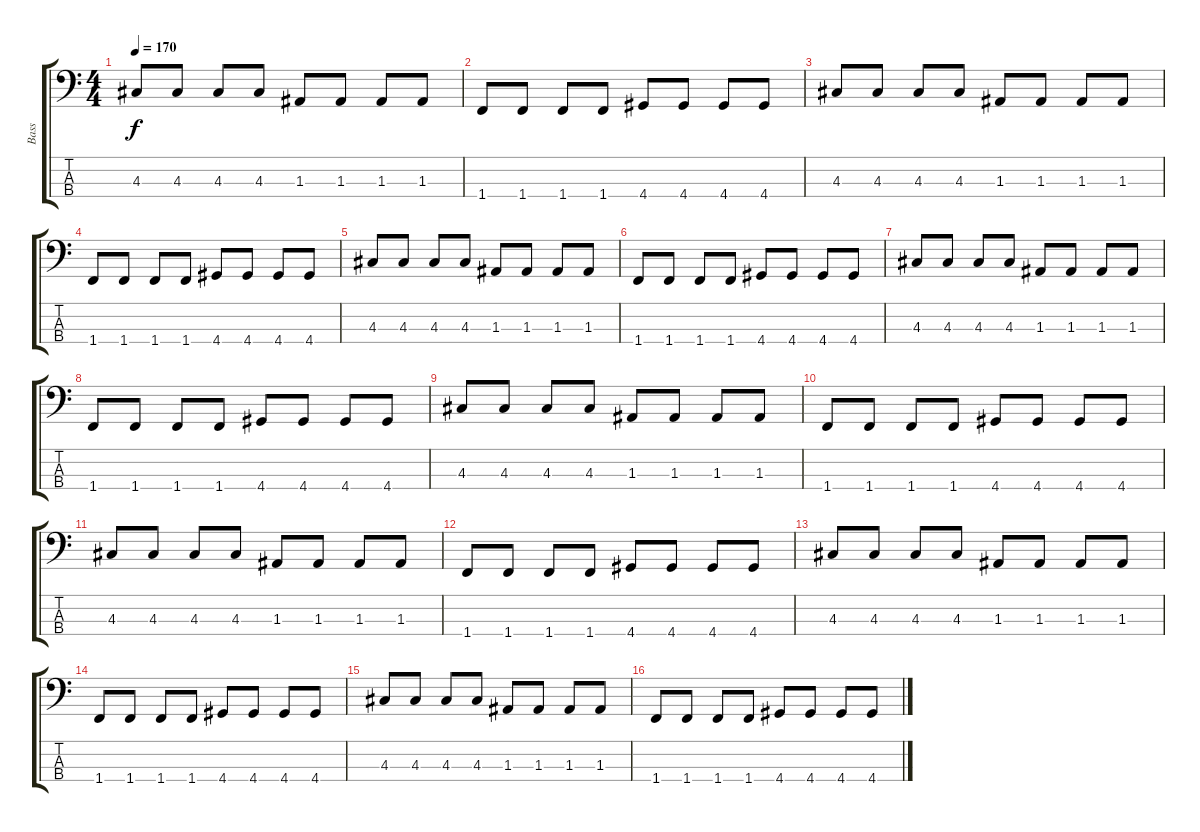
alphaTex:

\track ("Bass" "Bass") {instrument electricbassfinger}
\staff {score tabs}
\tuning (G2 D2 A1 E1) {hide}
\ts (4 4)
\tempo 170
\clef f4
\ks c
4.3.8{dy f} 4.3.8 4.3.8 4.3.8 1.3.8 1.3.8 1.3.8 1.3.8 |
1.4.8 1.4.8 1.4.8 1.4.8 4.4.8 4.4.8 4.4.8 4.4.8 |
4.3.8 4.3.8 4.3.8 4.3.8 1.3.8 1.3.8 1.3.8 1.3.8 |
1.4.8 1.4.8 1.4.8 1.4.8 4.4.8 4.4.8 4.4.8 4.4.8 |
4.3.8 4.3.8 4.3.8 4.3.8 1.3.8 1.3.8 1.3.8 1.3.8 |
1.4.8 1.4.8 1.4.8 1.4.8 4.4.8 4.4.8 4.4.8 4.4.8 |
4.3.8 4.3.8 4.3.8 4.3.8 1.3.8 1.3.8 1.3.8 1.3.8 |
1.4.8 1.4.8 1.4.8 1.4.8 4.4.8 4.4.8 4.4.8 4.4.8 |
4.3.8 4.3.8 4.3.8 4.3.8 1.3.8 1.3.8 1.3.8 1.3.8 |
1.4.8 1.4.8 1.4.8 1.4.8 4.4.8 4.4.8 4.4.8 4.4.8 |
4.3.8 4.3.8 4.3.8 4.3.8 1.3.8 1.3.8 1.3.8 1.3.8 |
1.4.8 1.4.8 1.4.8 1.4.8 4.4.8 4.4.8 4.4.8 4.4.8 |
4.3.8 4.3.8 4.3.8 4.3.8 1.3.8 1.3.8 1.3.8 1.3.8 |
1.4.8 1.4.8 1.4.8 1.4.8 4.4.8 4.4.8 4.4.8 4.4.8 |
4.3.8 4.3.8 4.3.8 4.3.8 1.3.8 1.3.8 1.3.8 1.3.8 |
1.4.8 1.4.8 1.4.8 1.4.8 4.4.8 4.4.8 4.4.8 4.4.8
